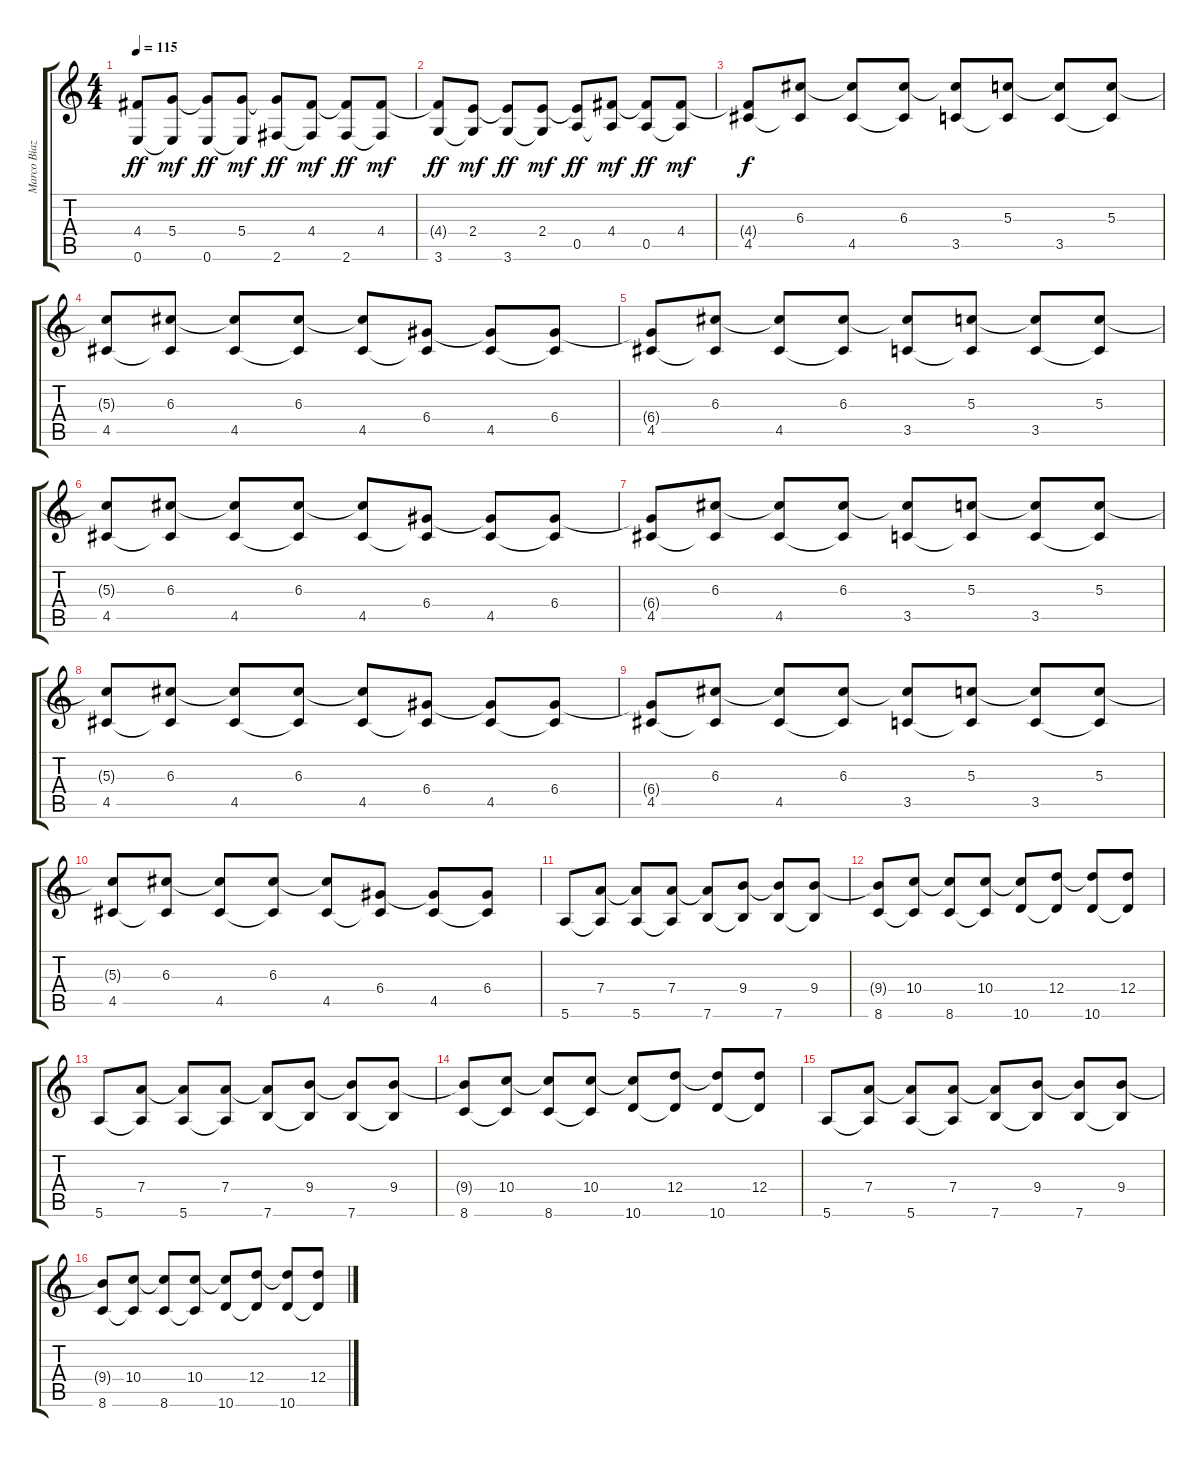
\track ("Marco Biazzi" "Marco Biaz") {instrument overdrivenguitar}
\staff {score tabs}
\tuning (E4 B3 G3 D3 A2 E2) {hide}
\ts (4 4)
\tempo 115
\clef g2
\ks c
(4.4{t} 0.6).8{dy ff} (5.4 0.6{t}).8{dy mf} (5.4{t} 0.6).8{dy ff} (5.4 0.6{t}).8{dy mf} (5.4{t} 2.6).8{dy ff} (4.4 2.6{t}).8{dy mf} (4.4{t} 2.6).8{dy ff} (4.4 2.6{t}).8{dy mf} |
(4.4{t} 3.6).8{dy ff} (2.4 3.6{t}).8{dy mf} (2.4{t} 3.6).8{dy ff} (2.4 3.6{t}).8{dy mf} (2.4{t} 0.5).8{dy ff} (4.4 0.5{t}).8{dy mf} (4.4{t} 0.5).8{dy ff} (4.4 0.5{t}).8{dy mf} |
(4.4{t} 4.5).8{dy f} (6.3 4.5{t}).8 (6.3{t} 4.5).8 (6.3 4.5{t}).8 (6.3{t} 3.5).8 (5.3 3.5{t}).8 (5.3{t} 3.5).8 (5.3 3.5{t}).8 |
(5.3{t} 4.5).8 (6.3 4.5{t}).8 (6.3{t} 4.5).8 (6.3 4.5{t}).8 (6.3{t} 4.5).8 (6.4 4.5{t}).8 (6.4{t} 4.5).8 (6.4 4.5{t}).8 |
(6.4{t} 4.5).8 (6.3 4.5{t}).8 (6.3{t} 4.5).8 (6.3 4.5{t}).8 (6.3{t} 3.5).8 (5.3 3.5{t}).8 (5.3{t} 3.5).8 (5.3 3.5{t}).8 |
(5.3{t} 4.5).8 (6.3 4.5{t}).8 (6.3{t} 4.5).8 (6.3 4.5{t}).8 (6.3{t} 4.5).8 (6.4 4.5{t}).8 (6.4{t} 4.5).8 (6.4 4.5{t}).8 |
(6.4{t} 4.5).8 (6.3 4.5{t}).8 (6.3{t} 4.5).8 (6.3 4.5{t}).8 (6.3{t} 3.5).8 (5.3 3.5{t}).8 (5.3{t} 3.5).8 (5.3 3.5{t}).8 |
(5.3{t} 4.5).8 (6.3 4.5{t}).8 (6.3{t} 4.5).8 (6.3 4.5{t}).8 (6.3{t} 4.5).8 (6.4 4.5{t}).8 (6.4{t} 4.5).8 (6.4 4.5{t}).8 |
(6.4{t} 4.5).8 (6.3 4.5{t}).8 (6.3{t} 4.5).8 (6.3 4.5{t}).8 (6.3{t} 3.5).8 (5.3 3.5{t}).8 (5.3{t} 3.5).8 (5.3 3.5{t}).8 |
(5.3{t} 4.5).8 (6.3 4.5{t}).8 (6.3{t} 4.5).8 (6.3 4.5{t}).8 (6.3{t} 4.5).8 (6.4 4.5{t}).8 (6.4{t} 4.5).8 (6.4 4.5{t}).8 |
5.6.8 (7.4 5.6{t}).8 (7.4{t} 5.6).8 (7.4 5.6{t}).8 (7.4{t} 7.6).8 (9.4 7.6{t}).8 (9.4{t} 7.6).8 (9.4 7.6{t}).8 |
(9.4{t} 8.6).8 (10.4 8.6{t}).8 (10.4{t} 8.6).8 (10.4 8.6{t}).8 (10.4{t} 10.6).8 (12.4 10.6{t}).8 (12.4{t} 10.6).8 (12.4 10.6{t}).8 |
5.6.8 (7.4 5.6{t}).8 (7.4{t} 5.6).8 (7.4 5.6{t}).8 (7.4{t} 7.6).8 (9.4 7.6{t}).8 (9.4{t} 7.6).8 (9.4 7.6{t}).8 |
(9.4{t} 8.6).8 (10.4 8.6{t}).8 (10.4{t} 8.6).8 (10.4 8.6{t}).8 (10.4{t} 10.6).8 (12.4 10.6{t}).8 (12.4{t} 10.6).8 (12.4 10.6{t}).8 |
5.6.8 (7.4 5.6{t}).8 (7.4{t} 5.6).8 (7.4 5.6{t}).8 (7.4{t} 7.6).8 (9.4 7.6{t}).8 (9.4{t} 7.6).8 (9.4 7.6{t}).8 |
(9.4{t} 8.6).8 (10.4 8.6{t}).8 (10.4{t} 8.6).8 (10.4 8.6{t}).8 (10.4{t} 10.6).8 (12.4 10.6{t}).8 (12.4{t} 10.6).8 (12.4 10.6{t}).8
